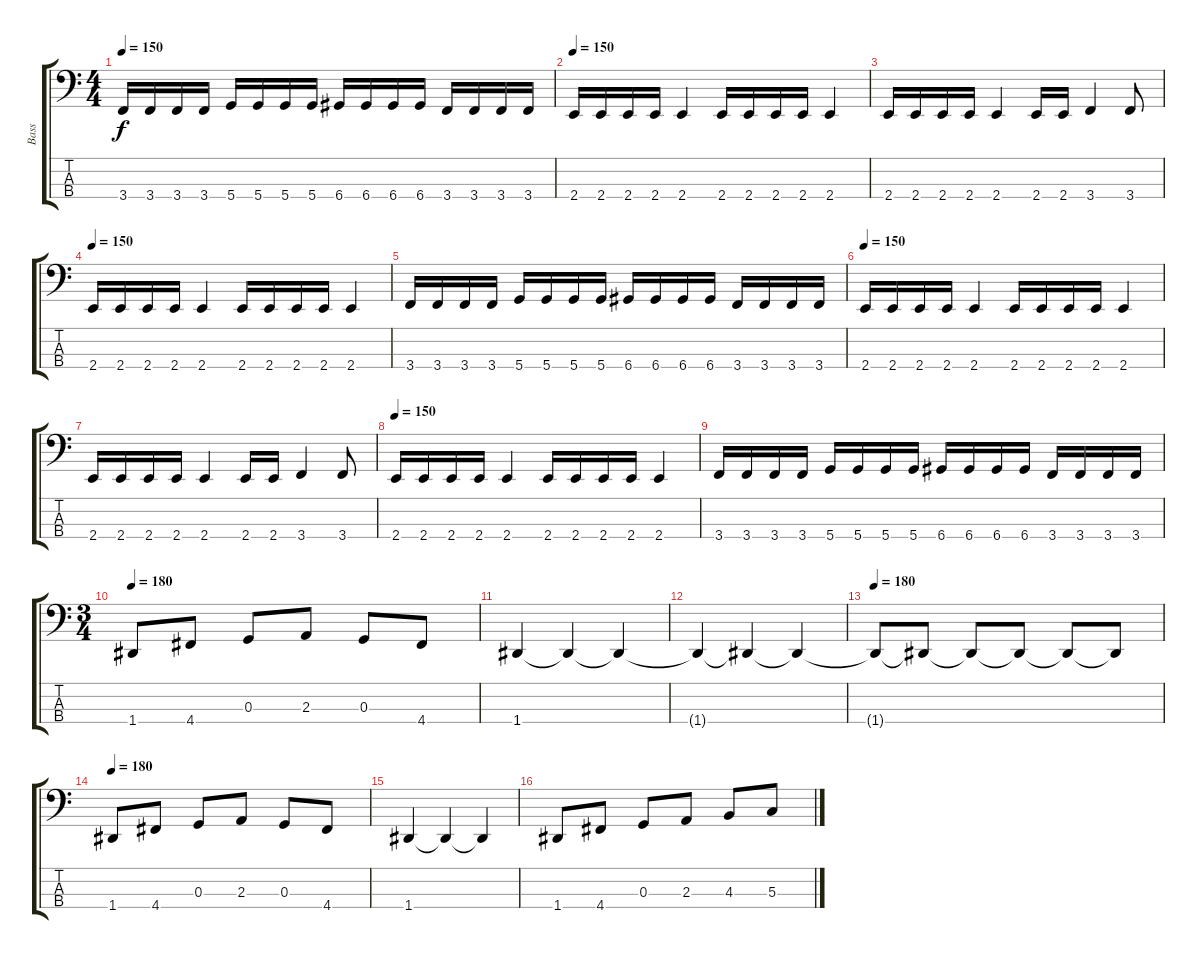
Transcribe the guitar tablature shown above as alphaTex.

\track ("Bass" "Bass") {instrument fretlessbass}
\staff {score tabs}
\tuning (F2 C2 G1 D1) {hide}
\ts (4 4)
\tempo 150
\clef f4
\ks c
3.4.16{dy f} 3.4.16 3.4.16 3.4.16 5.4.16 5.4.16 5.4.16 5.4.16 6.4.16 6.4.16 6.4.16 6.4.16 3.4.16 3.4.16 3.4.16 3.4.16 |
\tempo 150
2.4.16 2.4.16 2.4.16 2.4.16 2.4.4 2.4.16 2.4.16 2.4.16 2.4.16 2.4.4 |
2.4.16 2.4.16 2.4.16 2.4.16 2.4.4 2.4.16 2.4.16 3.4.4 3.4.8 |
\tempo 150
2.4.16 2.4.16 2.4.16 2.4.16 2.4.4 2.4.16 2.4.16 2.4.16 2.4.16 2.4.4 |
3.4.16 3.4.16 3.4.16 3.4.16 5.4.16 5.4.16 5.4.16 5.4.16 6.4.16 6.4.16 6.4.16 6.4.16 3.4.16 3.4.16 3.4.16 3.4.16 |
\tempo 150
2.4.16 2.4.16 2.4.16 2.4.16 2.4.4 2.4.16 2.4.16 2.4.16 2.4.16 2.4.4 |
2.4.16 2.4.16 2.4.16 2.4.16 2.4.4 2.4.16 2.4.16 3.4.4 3.4.8 |
\tempo 150
2.4.16 2.4.16 2.4.16 2.4.16 2.4.4 2.4.16 2.4.16 2.4.16 2.4.16 2.4.4 |
3.4.16 3.4.16 3.4.16 3.4.16 5.4.16 5.4.16 5.4.16 5.4.16 6.4.16 6.4.16 6.4.16 6.4.16 3.4.16 3.4.16 3.4.16 3.4.16 |
\ts (3 4)
\tempo 180
1.4.8 4.4.8 0.3.8 2.3.8 0.3.8 4.4.8 |
1.4.4 1.4{t}.4 1.4{t}.4 |
1.4{t}.4 1.4{t}.4 1.4{t}.4 |
\tempo 180
1.4{t}.8 1.4{t}.8 1.4{t}.8 1.4{t}.8 1.4{t}.8 1.4{t}.8 |
\tempo 180
1.4.8 4.4.8 0.3.8 2.3.8 0.3.8 4.4.8 |
1.4.4 1.4{t}.4 1.4{t}.4 |
1.4.8 4.4.8 0.3.8 2.3.8 4.3.8 5.3.8
